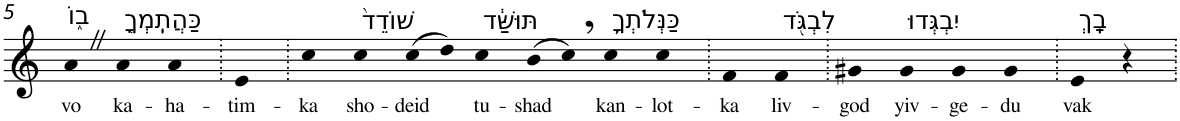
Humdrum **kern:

**kern	**text
*part1	*part1
*staff1	*staff1
*I"Piano	*
*I'Pno	*
!!LO:PB:g=z
*clefG2	*
*k[]	*
=5	=5
!LO:TX:a:t=ב֑וֹ	!
!	!LO:LY:b
4aZ	vo
!LO:TX:a:t=כַּהֲתִֽמְךָ֤	!
!	!LO:LY:b
4a	ka-
!	!LO:LY:b
4a	-ha-
=6.	=6.
!	!LO:LY:b
4e	-tim-
=7.	=7.
!	!LO:LY:b
4cc	-ka
!LO:TX:a:t=שׁוֹדֵד֙	!
!	!LO:LY:b
4cc	sho-
!	!LO:LY:b
(8cc	-deid
8dd)	.
!LO:TX:a:t=תּוּשַּׁ֔ד	!
!	!LO:LY:b
4cc	tu-
!	!LO:LY:b
(8b	-shad
8cc,)	.
!LO:TX:a:t=כַּנְּלֹתְךָ֥	!
!	!LO:LY:b
4cc	kan-
!	!LO:LY:b
4cc	-lot-
=8.	=8.
!	!LO:LY:b
4f	-ka
!LO:TX:a:t=לִבְגֹּ֖ד	!
!	!LO:LY:b
4f	liv-
=9.	=9.
!	!LO:LY:b
4g#X	-god
!LO:TX:a:t=יִבְגְּדוּ	!
!	!LO:LY:b
4g#	yiv-
!	!LO:LY:b
4g#	-ge-
!	!LO:LY:b
4g#	-du
=10.	=10.
!LO:TX:a:t=בָֽךְ	!
!	!LO:LY:b
4e	vak
4r	.
=.	=.
*-	*-
